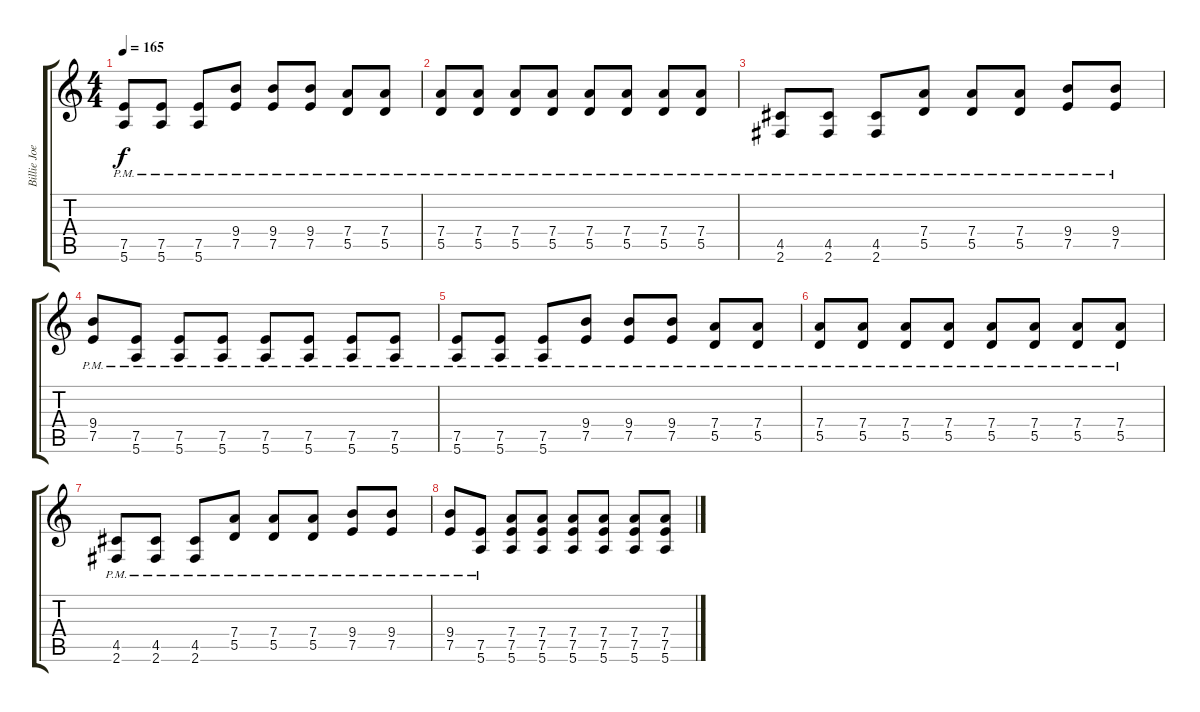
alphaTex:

\track ("Billie Joe Armstrong" "Billie Joe") {instrument overdrivenguitar}
\staff {score tabs}
\tuning (E4 B3 G3 D3 A2 E2) {hide}
\ts (4 4)
\tempo 165
\clef g2
\ks c
(7.5{pm} 5.6{pm}).8{dy f volume 12 balance 13} (7.5{pm} 5.6{pm}).8 (7.5{pm} 5.6{pm}).8 (9.4{pm} 7.5{pm}).8 (9.4{pm} 7.5{pm}).8 (9.4{pm} 7.5{pm}).8 (7.4{pm} 5.5{pm}).8 (7.4{pm} 5.5{pm}).8 |
(7.4{pm} 5.5{pm}).8 (7.4{pm} 5.5{pm}).8 (7.4{pm} 5.5{pm}).8 (7.4{pm} 5.5{pm}).8 (7.4{pm} 5.5{pm}).8 (7.4{pm} 5.5{pm}).8 (7.4{pm} 5.5{pm}).8 (7.4{pm} 5.5{pm}).8 |
(4.5{pm} 2.6{pm}).8 (4.5{pm} 2.6{pm}).8 (4.5{pm} 2.6{pm}).8 (7.4{pm} 5.5{pm}).8 (7.4{pm} 5.5{pm}).8 (7.4{pm} 5.5{pm}).8 (9.4{pm} 7.5{pm}).8 (9.4{pm} 7.5{pm}).8 |
(9.4{pm} 7.5{pm}).8 (7.5{pm} 5.6{pm}).8 (7.5{pm} 5.6{pm}).8 (7.5{pm} 5.6{pm}).8 (7.5{pm} 5.6{pm}).8 (7.5{pm} 5.6{pm}).8 (7.5{pm} 5.6{pm}).8 (7.5{pm} 5.6{pm}).8 |
(7.5{pm} 5.6{pm}).8 (7.5{pm} 5.6{pm}).8 (7.5{pm} 5.6{pm}).8 (9.4{pm} 7.5{pm}).8 (9.4{pm} 7.5{pm}).8 (9.4{pm} 7.5{pm}).8 (7.4{pm} 5.5{pm}).8 (7.4{pm} 5.5{pm}).8 |
(7.4{pm} 5.5{pm}).8 (7.4{pm} 5.5{pm}).8 (7.4{pm} 5.5{pm}).8 (7.4{pm} 5.5{pm}).8 (7.4{pm} 5.5{pm}).8 (7.4{pm} 5.5{pm}).8 (7.4{pm} 5.5{pm}).8 (7.4{pm} 5.5{pm}).8 |
(4.5{pm} 2.6{pm}).8 (4.5{pm} 2.6{pm}).8 (4.5{pm} 2.6{pm}).8 (7.4{pm} 5.5{pm}).8 (7.4{pm} 5.5{pm}).8 (7.4{pm} 5.5{pm}).8 (9.4{pm} 7.5{pm}).8 (9.4{pm} 7.5{pm}).8 |
(9.4{pm} 7.5{pm}).8 (7.5{pm} 5.6{pm}).8 (7.4 7.5 5.6).8 (7.4 7.5 5.6).8 (7.4 7.5 5.6).8 (7.4 7.5 5.6).8 (7.4 7.5 5.6).8 (7.4 7.5 5.6).8
